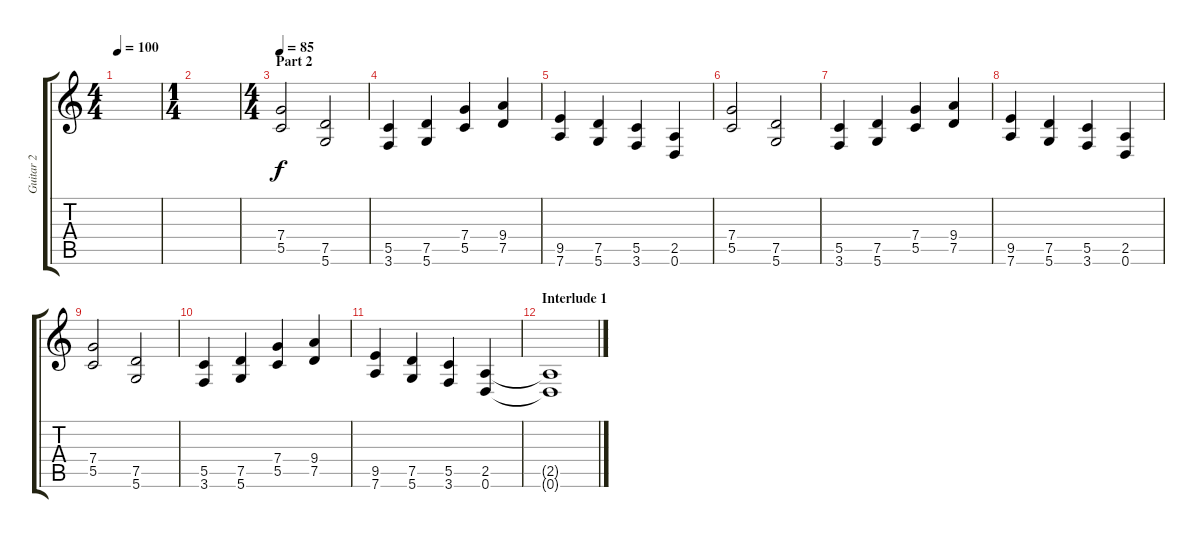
\track ("Guitar 2" "Guitar 2") {instrument distortionguitar}
\staff {score tabs}
\tuning (D4 A3 F3 C3 G2 D2) {hide}
\ts (4 4)
\tempo 100
\clef g2
\ks c
|
\ts (1 4)
|
\ts (4 4)
\section ("" "Part 2")
\tempo 85
(7.4 5.5).2 (7.5 5.6).2 |
(5.5 3.6).4 (7.5 5.6).4 (7.4 5.5).4 (9.4 7.5).4 |
(9.5 7.6).4 (7.5 5.6).4 (5.5 3.6).4 (2.5 0.6).4 |
(7.4 5.5).2 (7.5 5.6).2 |
(5.5 3.6).4 (7.5 5.6).4 (7.4 5.5).4 (9.4 7.5).4 |
(9.5 7.6).4 (7.5 5.6).4 (5.5 3.6).4 (2.5 0.6).4 |
(7.4 5.5).2 (7.5 5.6).2 |
(5.5 3.6).4 (7.5 5.6).4 (7.4 5.5).4 (9.4 7.5).4 |
(9.5 7.6).4 (7.5 5.6).4 (5.5 3.6).4 (2.5 0.6).4 |
\section ("" "Interlude 1")
(2.5{t} 0.6{t}).1{volume 0}
